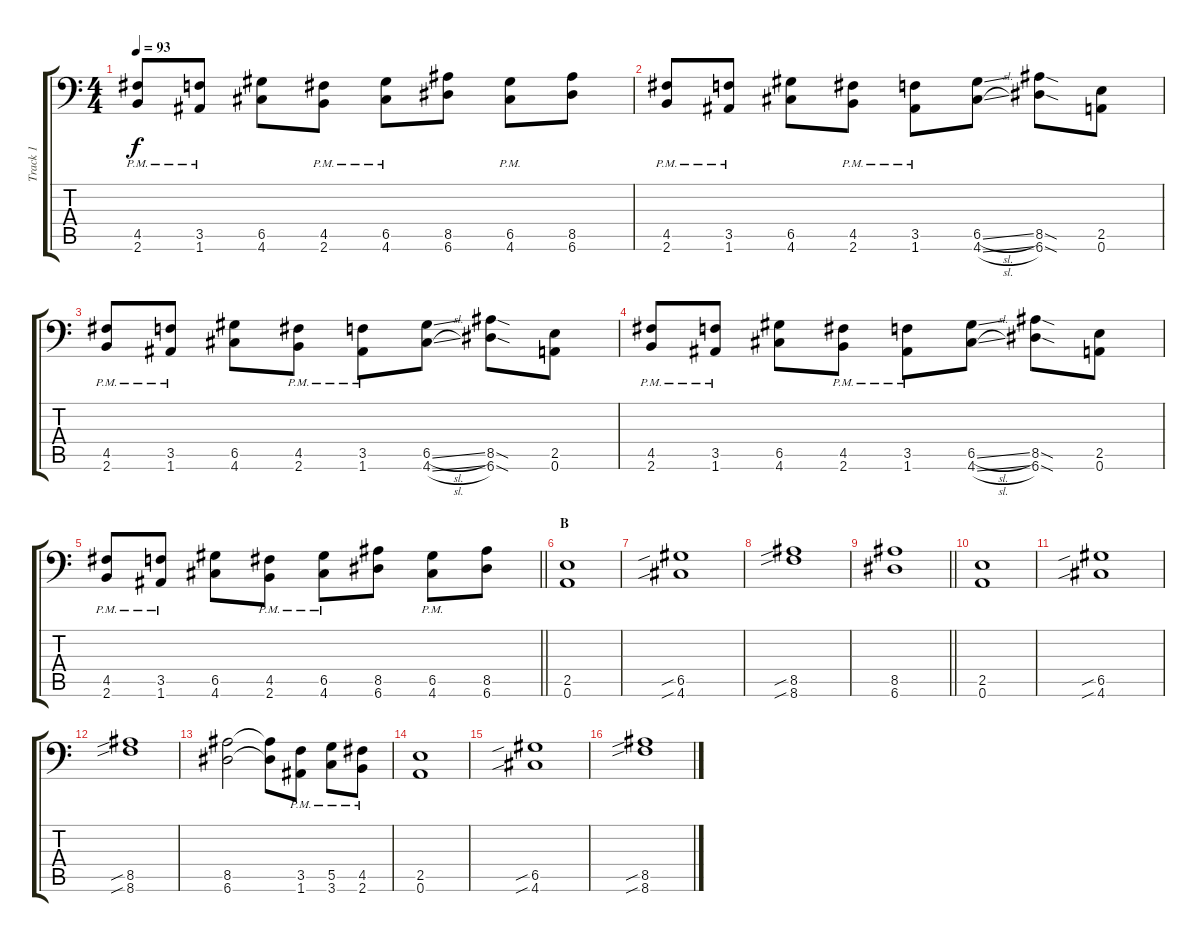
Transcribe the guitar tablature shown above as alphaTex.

\track ("Track 1" "Track 1") {instrument distortionguitar}
\staff {score tabs}
\tuning (A3 E3 C3 G2 D2 A1) {hide}
\ts (4 4)
\tempo 93
\clef f4
\ks c
(4.5{pm} 2.6{pm}).8{dy f} (3.5{pm} 1.6{pm}).8 (6.5 4.6).8 (4.5{pm} 2.6{pm}).8 (6.5{pm} 4.6{pm}).8 (8.5 6.6).8 (6.5{pm} 4.6{pm}).8 (8.5 6.6).8 |
(4.5{pm} 2.6{pm}).8 (3.5{pm} 1.6{pm}).8 (6.5 4.6).8 (4.5{pm} 2.6{pm}).8 (3.5{pm} 1.6{pm}).8 (6.5{sl} 4.6{sl}).8 (8.5{sod} 6.6{sod}).8 (2.5 0.6).8 |
(4.5{pm} 2.6{pm}).8 (3.5{pm} 1.6{pm}).8 (6.5 4.6).8 (4.5{pm} 2.6{pm}).8 (3.5{pm} 1.6{pm}).8 (6.5{sl} 4.6{sl}).8 (8.5{sod} 6.6{sod}).8 (2.5 0.6).8 |
(4.5{pm} 2.6{pm}).8 (3.5{pm} 1.6{pm}).8 (6.5 4.6).8 (4.5{pm} 2.6{pm}).8 (3.5{pm} 1.6{pm}).8 (6.5{sl} 4.6{sl}).8 (8.5{sod} 6.6{sod}).8 (2.5 0.6).8 |
\barLineRight lightlight
(4.5{pm} 2.6{pm}).8 (3.5{pm} 1.6{pm}).8 (6.5 4.6).8 (4.5{pm} 2.6{pm}).8 (6.5{pm} 4.6{pm}).8 (8.5 6.6).8 (6.5{pm} 4.6{pm}).8 (8.5 6.6).8 |
\section ("" "B")
(2.5 0.6).1 |
(6.5{sib} 4.6{sib}).1 |
(8.5{sib} 8.6{sib}).1 |
\barLineRight lightlight
(8.5 6.6).1 |
(2.5 0.6).1 |
(6.5{sib} 4.6{sib}).1 |
(8.5{sib} 8.6{sib}).1 |
(8.5 6.6).2 (8.5{t} 6.6{t}).8 (3.5{pm} 1.6{pm}).8 (5.5{pm} 3.6{pm}).8 (4.5{pm} 2.6{pm}).8 |
(2.5 0.6).1 |
(6.5{sib} 4.6{sib}).1 |
(8.5{sib} 8.6{sib}).1
